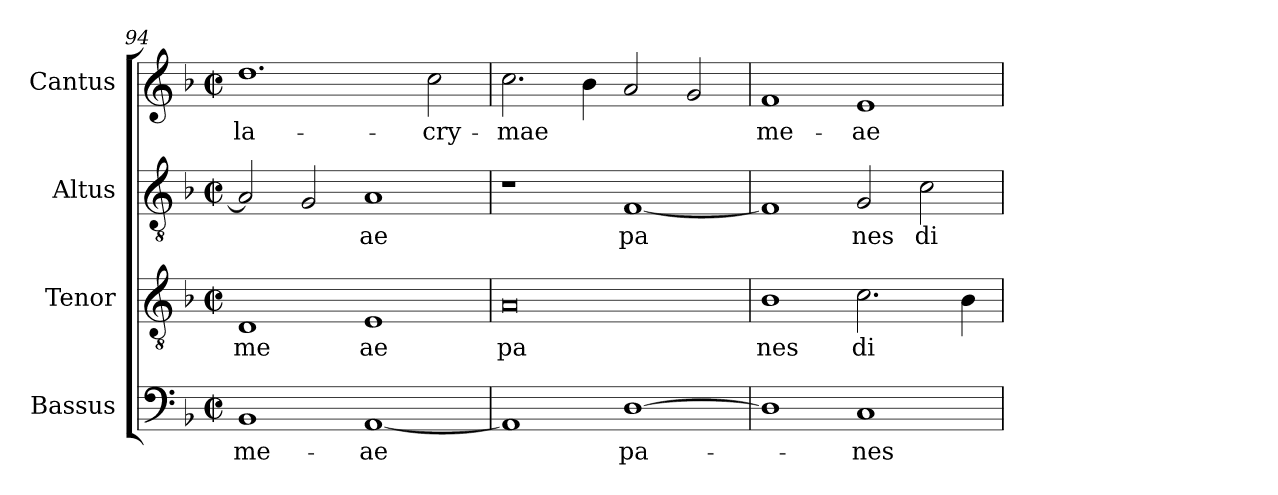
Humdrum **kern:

**kern	**text	**kern	**text	**kern	**text	**kern	**text
*part4	*part4	*part3	*part3	*part2	*part2	*part1	*part1
*staff4	*staff4	*staff3	*staff3	*staff2	*staff2	*staff1	*staff1
*I"Bassus	*	*I"Tenor	*	*I"Altus	*	*I"Cantus	*
*clefF4	*	*clefGv2	*	*clefGv2	*	*clefG2	*
*k[b-]	*	*k[b-]	*	*k[b-]	*	*k[b-]	*
*F:	*	*F:	*	*F:	*	*F:	*
*M2/2	*	*M2/2	*	*M2/2	*	*M2/2	*
*met(c|)	*	*met(c|)	*	*met(c|)	*	*met(c|)	*
=94	=94	=94	=94	=94	=94	=94	=94
!	!LO:LY:b:cj	!	!LO:LY:b:cj	!	!	!	!LO:LY:b:cj
1BB-	me-	1D	me	2A/]	.	1.dd	la-
.	.	.	.	2G/	.	.	.
!	!LO:LY:b:cj	!	!LO:LY:b:cj	!	!LO:LY:b:cj	!	!
[<1AA	-ae	1E	ae	1A	ae	.	.
!	!	!	!	!	!	!	!LO:LY:b:cj
.	.	.	.	.	.	2cc\	-cry-
=95	=95	=95	=95	=95	=95	=95	=95
!	!	!	!LO:LY:b:cj	!	!	!	!LO:LY:b
1AA]	.	0A	pa	1r	.	2.cc\	-mae
.	.	.	.	.	.	4b-\	.
!	!LO:LY:b:cj	!	!	!	!LO:LY:b:cj	!	!
[>1D	pa-	.	.	[<1F	pa	2a/	.
.	.	.	.	.	.	2g/	.
=96	=96	=96	=96	=96	=96	=96	=96
!	!	!	!LO:LY:b:cj	!	!	!	!LO:LY:b:cj
1D]	.	1B-	nes	1F]	.	1f	me-
!	!LO:LY:b:cj	!	!LO:LY:b:cj	!	!LO:LY:b:cj	!	!LO:LY:b:cj
1C	-nes	2.c\	di	2G/	nes	1e	-ae
!	!	!	!	!	!LO:LY:b:cj	!	!
.	.	.	.	2c\	di	.	.
.	.	4B-\	.	.	.	.	.
=	=	=	=	=	=	=	=
*-	*-	*-	*-	*-	*-	*-	*-
